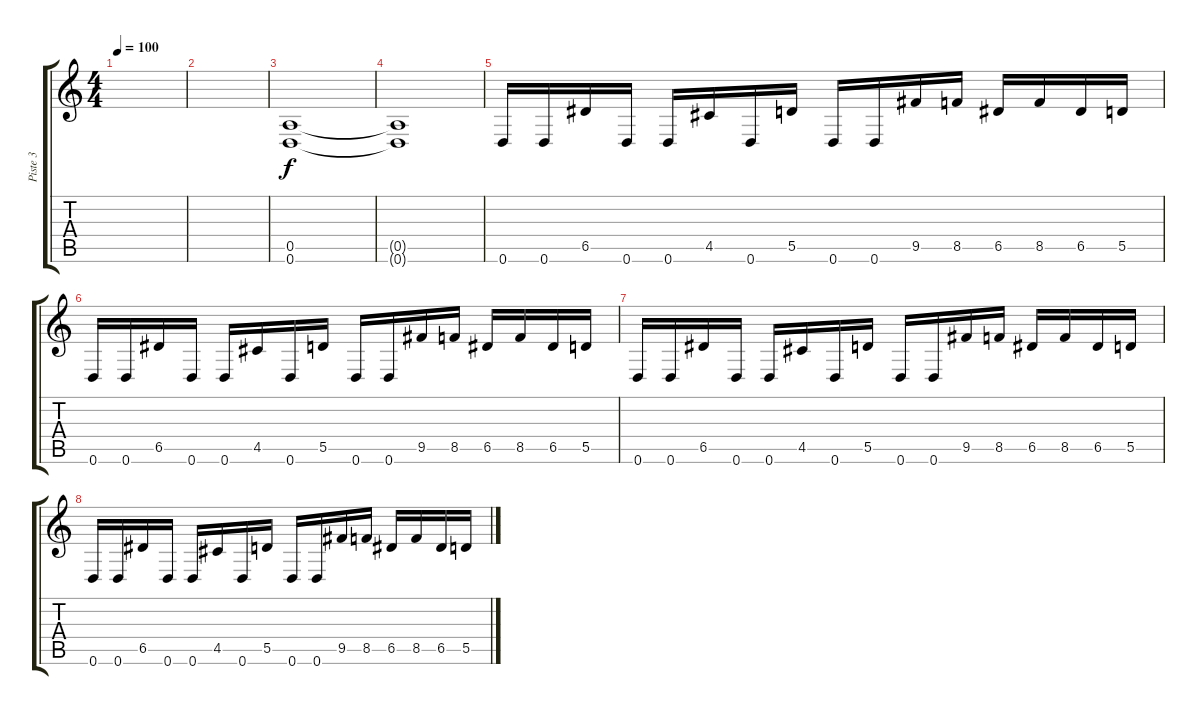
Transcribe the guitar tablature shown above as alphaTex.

\track ("Piste 3" "Piste 3") {instrument overdrivenguitar}
\staff {score tabs}
\tuning (E4 B3 G3 D3 A2 D2) {hide}
\ts (4 4)
\tempo 100
\clef g2
\ks c
|
|
(0.5 0.6).1 |
(0.5{t} 0.6{t}).1 |
0.6.16 0.6.16 6.5.16 0.6.16 0.6.16 4.5.16 0.6.16 5.5.16 0.6.16 0.6.16 9.5.16 8.5.16 6.5.16 8.5.16 6.5.16 5.5.16 |
0.6.16 0.6.16 6.5.16 0.6.16 0.6.16 4.5.16 0.6.16 5.5.16 0.6.16 0.6.16 9.5.16 8.5.16 6.5.16 8.5.16 6.5.16 5.5.16 |
0.6.16 0.6.16 6.5.16 0.6.16 0.6.16 4.5.16 0.6.16 5.5.16 0.6.16 0.6.16 9.5.16 8.5.16 6.5.16 8.5.16 6.5.16 5.5.16 |
0.6.16 0.6.16 6.5.16 0.6.16 0.6.16 4.5.16 0.6.16 5.5.16 0.6.16 0.6.16 9.5.16 8.5.16 6.5.16 8.5.16 6.5.16 5.5.16
